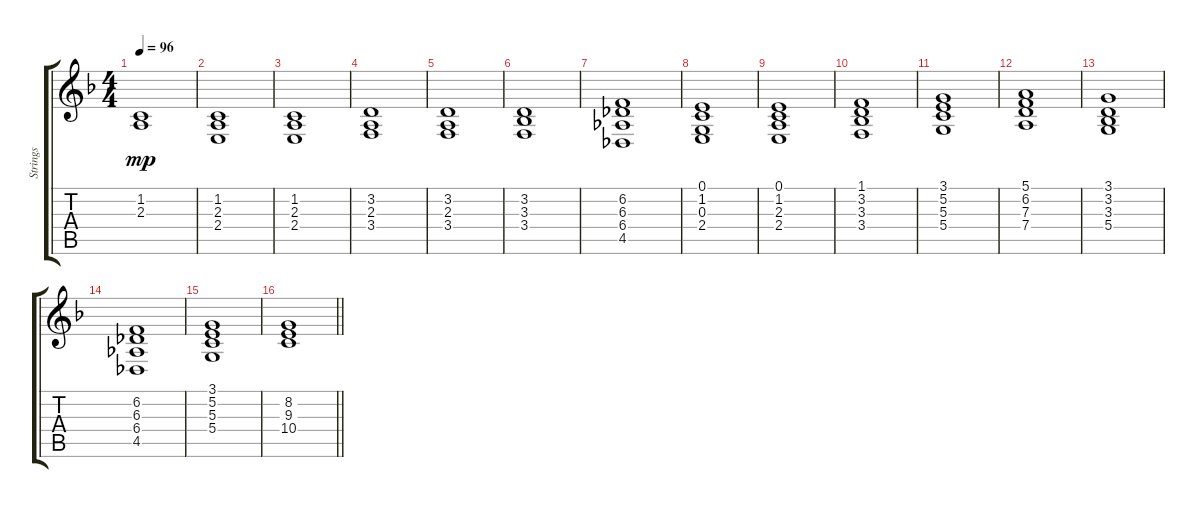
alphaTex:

\track ("Strings" "Strings") {instrument stringensemble2}
\staff {score tabs}
\tuning (E4 B3 G3 D3 A2 E2) {hide}
\ts (4 4)
\tempo 96
\clef g2
\ks f
(1.2 2.3).1{dy mp} |
(1.2 2.3 2.4).1 |
(1.2 2.3 2.4).1 |
(3.2 2.3 3.4).1 |
(3.2 2.3 3.4).1 |
(3.2 3.3 3.4).1 |
(6.2 6.3 6.4 4.5).1 |
(0.1 1.2 0.3 2.4).1 |
(0.1 1.2 2.3 2.4).1 |
(1.1 3.2 3.3 3.4).1 |
(3.1 5.2 5.3 5.4).1 |
(5.1 6.2 7.3 7.4).1 |
(3.1 3.2 3.3 5.4).1 |
(6.2 6.3 6.4 4.5).1 |
(3.1 5.2 5.3 5.4).1 |
\barLineRight lightlight
(8.2 9.3 10.4).1
